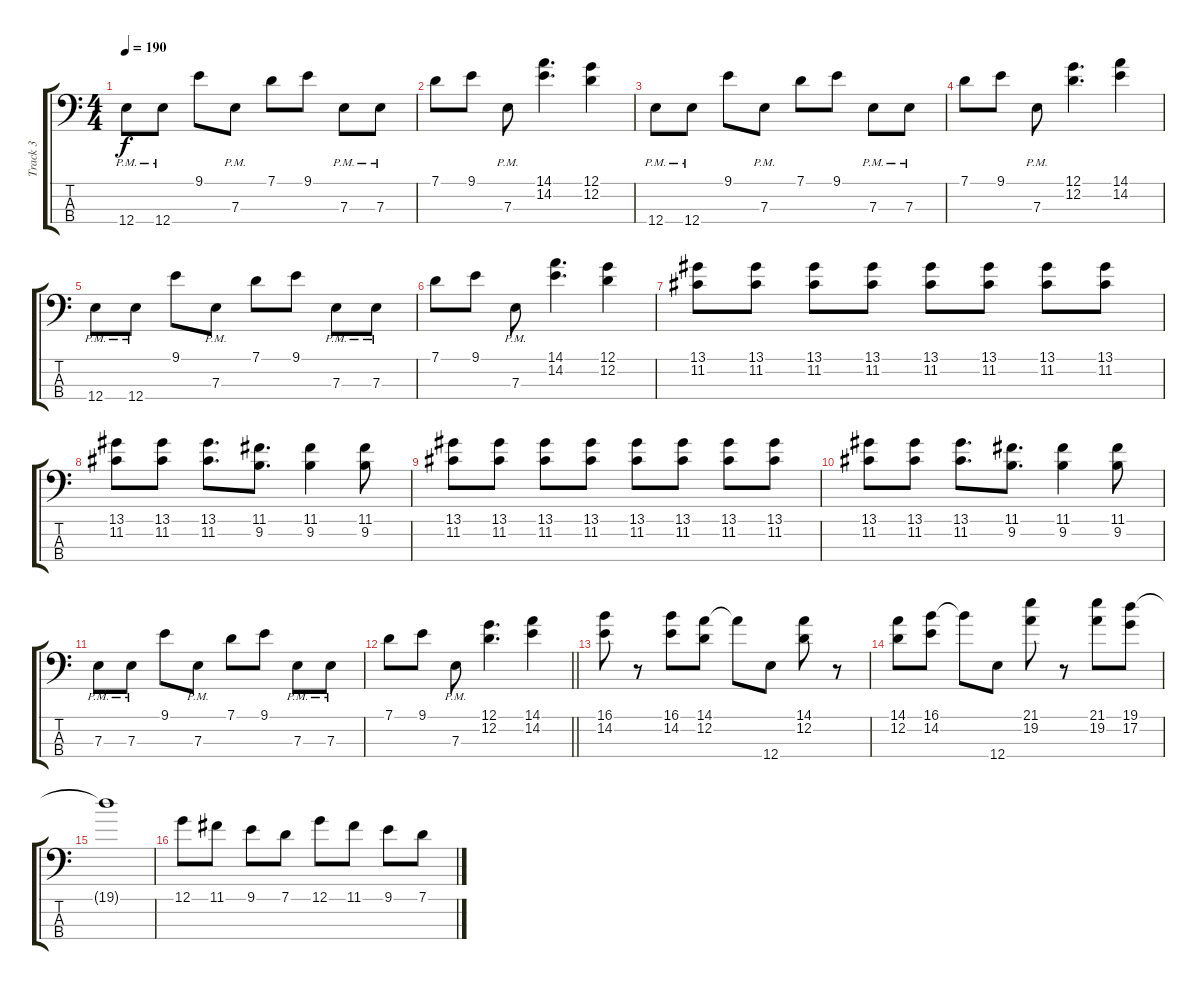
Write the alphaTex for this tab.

\track ("Track 3" "Track 3") {instrument electricbassfinger}
\staff {score tabs}
\tuning (G2 D2 A1 E1) {hide}
\ts (4 4)
\tempo 190
\clef f4
\ks c
12.4{pm}.8{dy f} 12.4{pm}.8 9.1.8 7.3{pm}.8 7.1.8 9.1.8 7.3{pm}.8 7.3{pm}.8 |
7.1.8 9.1.8 7.3{pm}.8 (14.1 14.2).4{d} (12.1 12.2).4 |
12.4{pm}.8 12.4{pm}.8 9.1.8 7.3{pm}.8 7.1.8 9.1.8 7.3{pm}.8 7.3{pm}.8 |
7.1.8 9.1.8 7.3{pm}.8 (12.1 12.2).4{d} (14.1 14.2).4 |
12.4{pm}.8 12.4{pm}.8 9.1.8 7.3{pm}.8 7.1.8 9.1.8 7.3{pm}.8 7.3{pm}.8 |
7.1.8 9.1.8 7.3{pm}.8 (14.1 14.2).4{d} (12.1 12.2).4 |
(13.1 11.2).8 (13.1 11.2).8 (13.1 11.2).8 (13.1 11.2).8 (13.1 11.2).8 (13.1 11.2).8 (13.1 11.2).8 (13.1 11.2).8 |
(13.1 11.2).8 (13.1 11.2).8 (13.1 11.2).8{d} (11.1 9.2).8{d} (11.1 9.2).4 (11.1 9.2).8 |
(13.1 11.2).8 (13.1 11.2).8 (13.1 11.2).8 (13.1 11.2).8 (13.1 11.2).8 (13.1 11.2).8 (13.1 11.2).8 (13.1 11.2).8 |
(13.1 11.2).8 (13.1 11.2).8 (13.1 11.2).8{d} (11.1 9.2).8{d} (11.1 9.2).4 (11.1 9.2).8 |
7.3{pm}.8 7.3{pm}.8 9.1.8 7.3{pm}.8 7.1.8 9.1.8 7.3{pm}.8 7.3{pm}.8 |
\barLineRight lightlight
7.1.8 9.1.8 7.3{pm}.8 (12.1 12.2).4{d} (14.1 14.2).4 |
(16.1 14.2).8 r.8 (16.1 14.2).8 (14.1 12.2).8 14.1{t}.8 12.4.8 (14.1 12.2).8 r.8 |
(14.1 12.2).8 (16.1 14.2).8 16.1{t}.8 12.4.8 (21.1 19.2).8 r.8 (21.1 19.2).8 (19.1 17.2).8 |
19.1{t}.1 |
12.1.8 11.1.8 9.1.8 7.1.8 12.1.8 11.1.8 9.1.8 7.1.8
